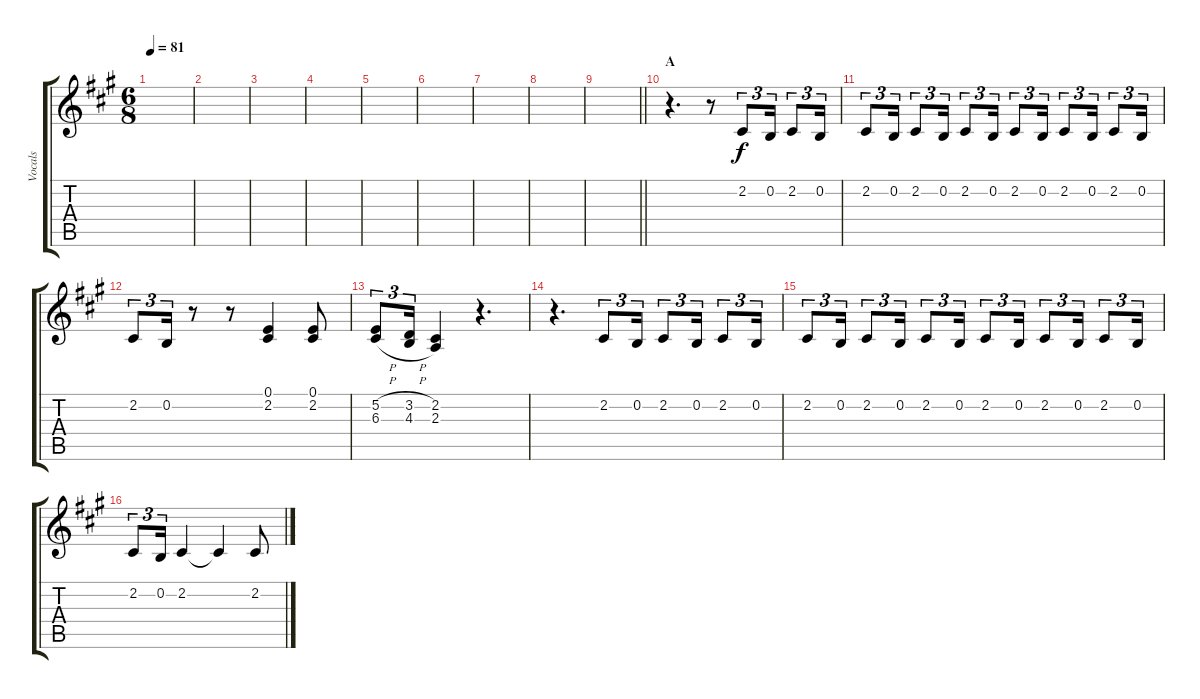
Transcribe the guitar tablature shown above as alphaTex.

\track ("Vocals" "Vocals") {instrument tenorsax}
\staff {score tabs}
\tuning (E4 B3 G3 D3 A2 E2) {hide}
\ts (6 8)
\tempo 81
\clef g2
\ks a
|
|
|
|
|
|
|
|
\barLineRight lightlight
|
\section ("" "A")
r.4{d} r.8 2.2.8{tu (3 2)} 0.2.16{tu (3 2)} 2.2.8{tu (3 2)} 0.2.16{tu (3 2)} |
2.2.8{tu (3 2)} 0.2.16{tu (3 2)} 2.2.8{tu (3 2)} 0.2.16{tu (3 2)} 2.2.8{tu (3 2)} 0.2.16{tu (3 2)} 2.2.8{tu (3 2)} 0.2.16{tu (3 2)} 2.2.8{tu (3 2)} 0.2.16{tu (3 2)} 2.2.8{tu (3 2)} 0.2.16{tu (3 2)} |
2.2.8{tu (3 2)} 0.2.16{tu (3 2)} r.8 r.8 (0.1 2.2).4 (0.1 2.2).8 |
(5.2{h} 6.3{h}).8{tu (3 2)} (3.2{h} 4.3{h}).16{tu (3 2)} (2.2 2.3).4 r.4{d} |
r.4{d} 2.2.8{tu (3 2)} 0.2.16{tu (3 2)} 2.2.8{tu (3 2)} 0.2.16{tu (3 2)} 2.2.8{tu (3 2)} 0.2.16{tu (3 2)} |
2.2.8{tu (3 2)} 0.2.16{tu (3 2)} 2.2.8{tu (3 2)} 0.2.16{tu (3 2)} 2.2.8{tu (3 2)} 0.2.16{tu (3 2)} 2.2.8{tu (3 2)} 0.2.16{tu (3 2)} 2.2.8{tu (3 2)} 0.2.16{tu (3 2)} 2.2.8{tu (3 2)} 0.2.16{tu (3 2)} |
2.2.8{tu (3 2)} 0.2.16{tu (3 2)} 2.2.4 2.2{t}.4 2.2.8
